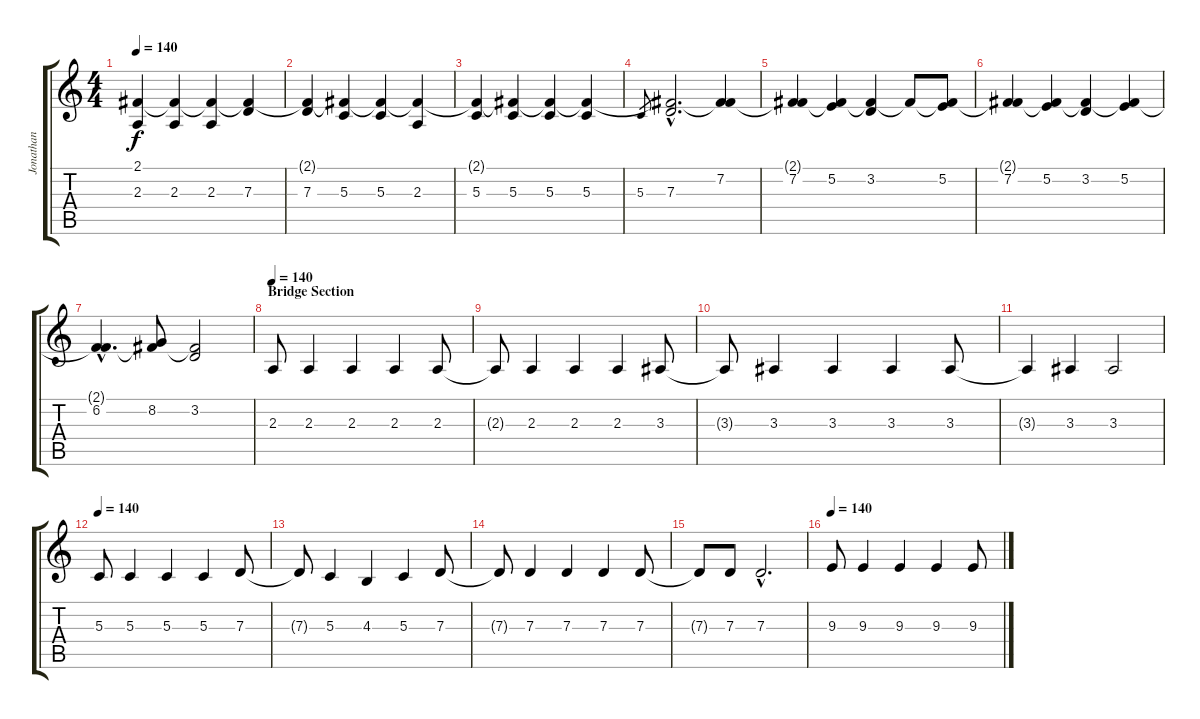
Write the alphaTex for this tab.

\track ("Jonathan" "Jonathan") {instrument cello}
\staff {score tabs}
\tuning (E4 B3 G3 D3 A2 E2) {hide}
\ts (4 4)
\tempo 140
\clef g2
\ks c
(2.1{t} 2.3).4{dy f} (2.1{t} 2.3).4 (2.1{t} 2.3).4 (2.1{t} 7.3).4 |
(2.1{t} 7.3).4 (2.1{t} 5.3).4 (2.1{t} 5.3).4 (2.1{t} 2.3).4 |
(2.1{t} 5.3).4 (2.1{t} 5.3).4 (2.1{t} 5.3).4 (2.1{t} 5.3).4 |
5.3.8{gr} (2.1{hac t} 7.3{hac}).2{d} (2.1{t} 7.2).4 |
(2.1{t} 7.2).4 (2.1{t} 5.2).4 (2.1{t} 3.2).4 2.1{t}.8 (2.1{t} 5.2).8 |
(2.1{t} 7.2).4 (2.1{t} 5.2).4 (2.1{t} 3.2).4 (2.1{t} 5.2).4 |
(2.1{hac t} 6.2{hac}).4{d} (2.1{t} 8.2).8 (2.1{t} 3.2).2 |
\section ("" "Bridge Section")
\tempo 140
2.3.8 2.3.4 2.3.4 2.3.4 2.3.8 |
2.3{t}.8 2.3.4 2.3.4 2.3.4 3.3.8 |
3.3{t}.8 3.3.4 3.3.4 3.3.4 3.3.8 |
3.3{t}.4 3.3.4 3.3.2 |
\tempo 140
5.3.8 5.3.4 5.3.4 5.3.4 7.3.8 |
7.3{t}.8 5.3.4 4.3.4 5.3.4 7.3.8 |
7.3{t}.8 7.3.4 7.3.4 7.3.4 7.3.8 |
7.3{t}.8 7.3.8 7.3{hac}.2{d} |
\tempo 140
9.3.8 9.3.4 9.3.4 9.3.4 9.3.8
